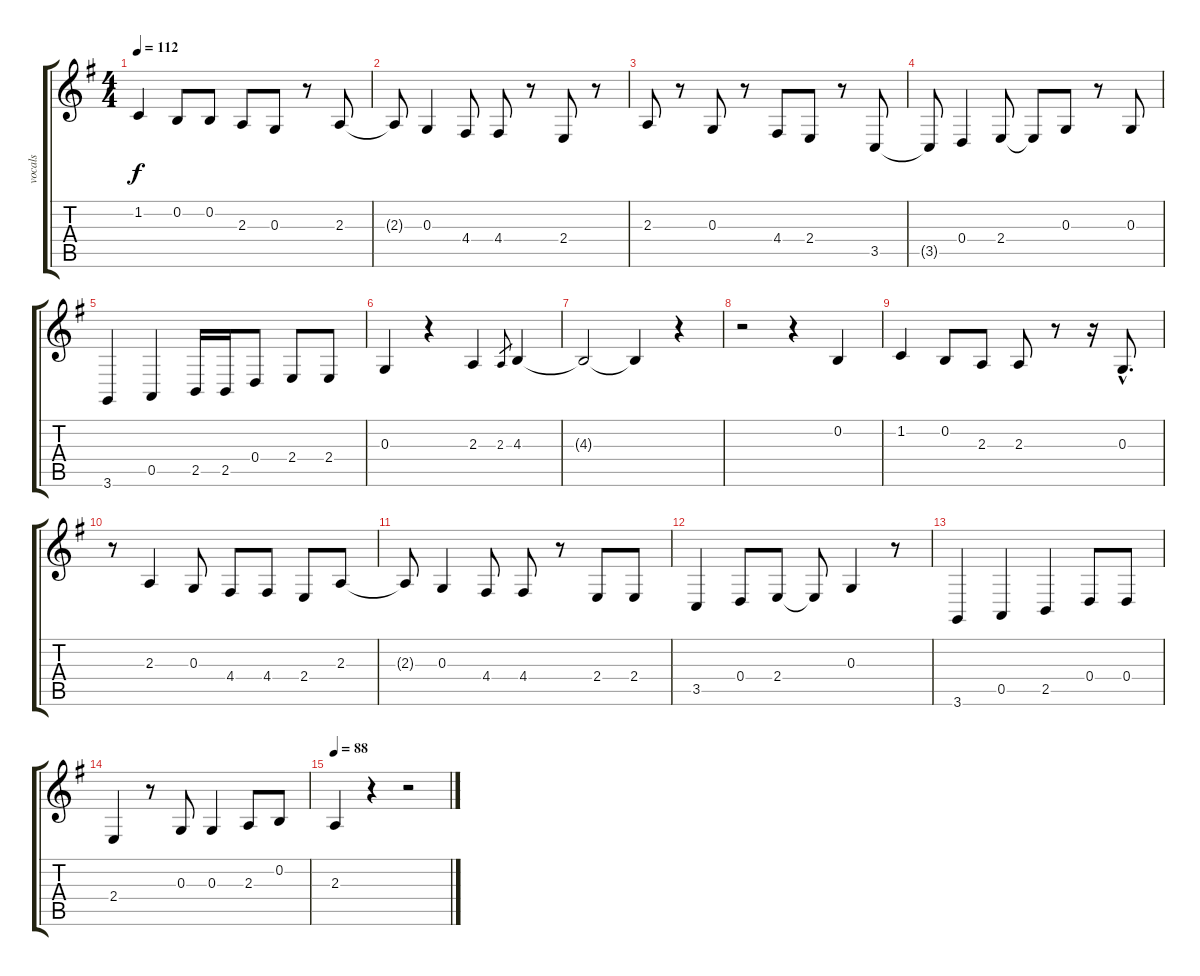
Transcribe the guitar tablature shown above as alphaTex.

\track ("vocals" "vocals") {instrument oboe}
\staff {score tabs}
\tuning (E4 B3 G3 D3 A2 E2) {hide}
\ts (4 4)
\tempo 112
\clef g2
\ks g
1.2.4{dy f} 0.2.8 0.2.8 2.3.8 0.3.8 r.8 2.3.8 |
2.3{t}.8 0.3.4 4.4.8 4.4.8 r.8 2.4.8 r.8 |
2.3.8 r.8 0.3.8 r.8 4.4.8 2.4.8 r.8 3.5.8 |
3.5{t}.8 0.4.4 2.4.8 2.4{t}.8 0.3.8 r.8 0.3.8 |
3.6.4 0.5.4 2.5.16 2.5.16 0.4.8 2.4.8 2.4.8 |
0.3.4 r.4 2.3.4 2.3.8{gr} 4.3.4 |
4.3{t}.2 4.3{t}.4 r.4 |
r.2 r.4 0.2.4 |
1.2.4 0.2.8 2.3.8 2.3.8 r.8 r.16 0.3{hac}.8{d} |
r.8 2.3.4 0.3.8 4.4.8 4.4.8 2.4.8 2.3.8 |
2.3{t}.8 0.3.4 4.4.8 4.4.8 r.8 2.4.8 2.4.8 |
3.5.4 0.4.8 2.4.8 2.4{t}.8 0.3.4 r.8 |
3.6.4 0.5.4 2.5.4 0.4.8 0.4.8 |
2.4.4 r.8 0.3.8 0.3.4 2.3.8 0.2.8 |
\tempo 88
2.3.4 r.4 r.2
